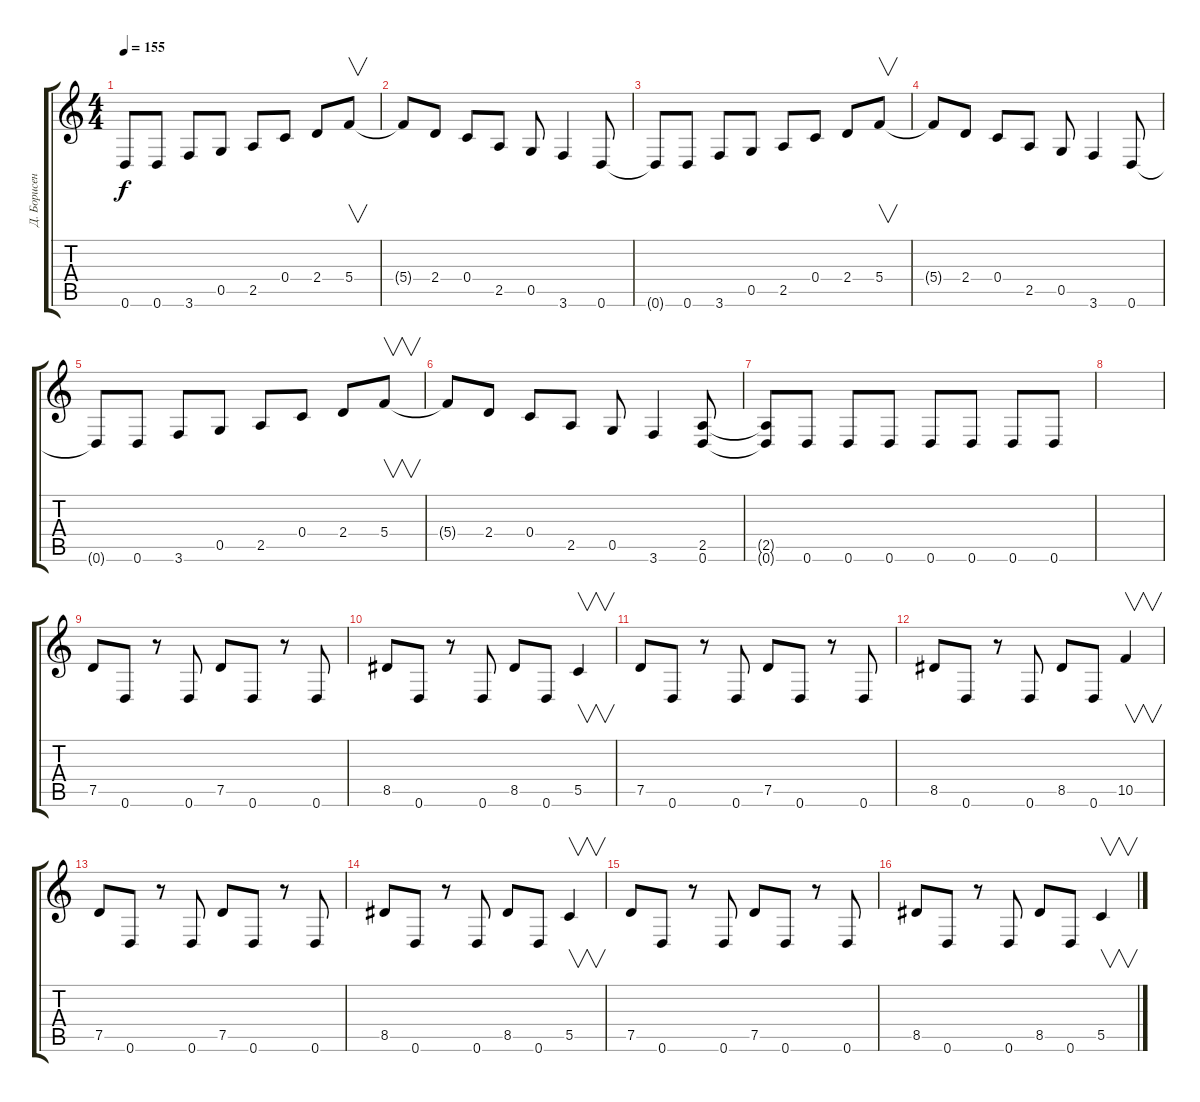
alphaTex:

\track ("Д. Борисенков" "Д. Борисен") {instrument distortionguitar}
\staff {score tabs}
\tuning (D4 A3 F3 C3 G2 D2) {hide}
\ts (4 4)
\tempo 155
\clef g2
\ks c
0.6.8{dy f} 0.6.8 3.6.8 0.5.8 2.5.8 0.4.8 2.4.8 5.4.8{v} |
5.4{t}.8 2.4.8 0.4.8 2.5.8 0.5.8 3.6.4 0.6.8 |
0.6{t}.8 0.6.8 3.6.8 0.5.8 2.5.8 0.4.8 2.4.8 5.4.8{v} |
5.4{t}.8 2.4.8 0.4.8 2.5.8 0.5.8 3.6.4 0.6.8 |
0.6{t}.8 0.6.8 3.6.8 0.5.8 2.5.8 0.4.8 2.4.8 5.4.8{v} |
5.4{t}.8 2.4.8 0.4.8 2.5.8 0.5.8 3.6.4 (2.5 0.6).8 |
(2.5{t} 0.6{t}).8 0.6.8 0.6.8 0.6.8 0.6.8 0.6.8 0.6.8 0.6.8 |
|
7.5.8 0.6.8 r.8 0.6.8 7.5.8 0.6.8 r.8 0.6.8 |
8.5.8 0.6.8 r.8 0.6.8 8.5.8 0.6.8 5.5.4{v} |
7.5.8 0.6.8 r.8 0.6.8 7.5.8 0.6.8 r.8 0.6.8 |
8.5.8 0.6.8 r.8 0.6.8 8.5.8 0.6.8 10.5.4{v} |
7.5.8 0.6.8 r.8 0.6.8 7.5.8 0.6.8 r.8 0.6.8 |
8.5.8 0.6.8 r.8 0.6.8 8.5.8 0.6.8 5.5.4{v} |
7.5.8 0.6.8 r.8 0.6.8 7.5.8 0.6.8 r.8 0.6.8 |
8.5.8 0.6.8 r.8 0.6.8 8.5.8 0.6.8 5.5.4{v}
